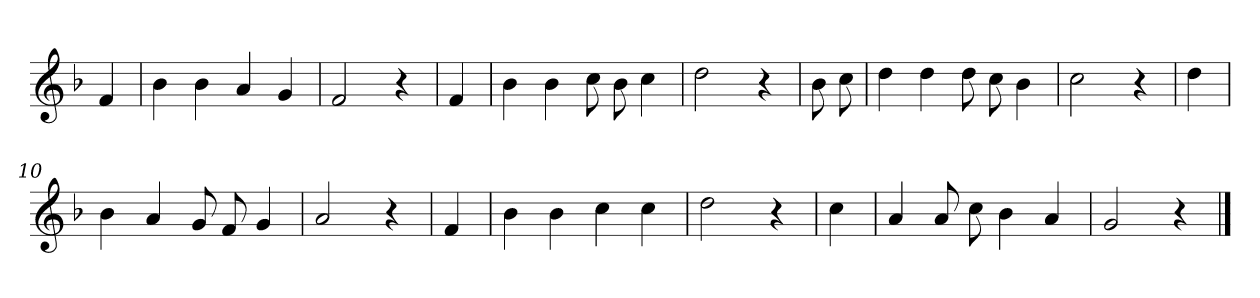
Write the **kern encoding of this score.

**kern
*part1
*staff1
*clefG2
*k[b-]
=
4f
=1
4b-
4b-
4a
4g
=2
2f
4r
=3
4f
=4
4b-
4b-
8cc
8b-
4cc
=5
2dd
4r
=6
8b-
8cc
=7
4dd
4dd
8dd
8cc
4b-
=8
2cc
4r
=9
4dd
=10
4b-
4a
8g
8f
4g
=11
2a
4r
=12
4f
=13
4b-
4b-
4cc
4cc
=14
2dd
4r
=15
4cc
=16
4a
8a
8cc
4b-
4a
=17
2g
4r
==
*-
